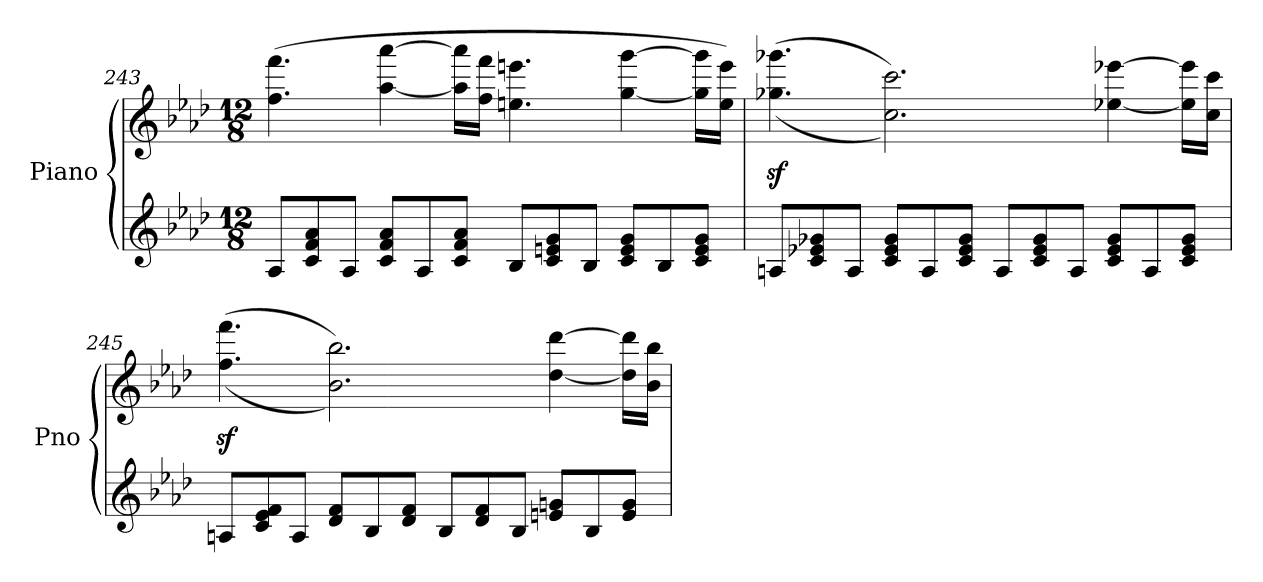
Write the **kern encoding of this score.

**kern	**kern	**dynam
*part1	*part1	*part1
*staff2	*staff1	*staff1/2
*I"Piano	*	*
*I'Pno	*	*
!!LO:LB:g=z
*clefG2	*clefG2	*
*k[b-e-a-d-]	*k[b-e-a-d-]	*
*M12/8	*M12/8	*
=243	=243	=243
!	!	!LO:DY:b
8A-/L	(4.ff\ 4.fff\	other-dynamics
8c/ 8f/ 8a-/	.	.
8A-/J	.	.
8c/ 8f/ 8a-/L	[4aa-\ [4aaa-\	.
8A-/	.	.
8c/ 8f/ 8a-/J	16aa-\] 16aaa-\]LL	.
.	16ff\ 16fff\JJ	.
8B-/L	4.een\ 4.eeen\	.
8c/ 8en/ 8g/	.	.
8B-/J	.	.
8c/ 8e/ 8g/L	[4gg\ [4ggg\	.
8B-/	.	.
8c/ 8e/ 8g/J	16gg\] 16ggg\]LL	.
.	16ee\ 16eee\JJ)	.
=244	=244	=244
8An/L	((4.gg-X\z< 4.ggg-X\z<	.
8c/ 8e-X/ 8g-X/	.	.
8A/J	.	.
8c/ 8e-/ 8g-/L	2.cc\ 2.ccc\))	.
8A/	.	.
8c/ 8e-/ 8g-/J	.	.
8A/L	.	.
8c/ 8e-/ 8g-/	.	.
8A/J	.	.
8c/ 8e-/ 8g-/L	[4ee-X\ [4eee-X\	.
8A/	.	.
8c/ 8e-/ 8g-/J	16ee-\] 16eee-\]LL	.
.	16cc\ 16ccc\JJ	.
!!LO:LB:g=z
=245	=245	=245
8An/L	((4.ff\z< 4.fff\z<	.
8c/ 8e-/ 8f/	.	.
8A/J	.	.
8d-/ 8f/L	2.b-\ 2.bb-\))	.
8B-/	.	.
8d-/ 8f/J	.	.
8B-/L	.	.
8d-/ 8f/	.	.
8B-/J	.	.
8en/ 8gn/L	[4dd-\ [4ddd-\	.
8B-/	.	.
8e/ 8g/J	16dd-\] 16ddd-\]LL	.
.	16b-\ 16bb-\JJ	.
=	=	=
*-	*-	*-
